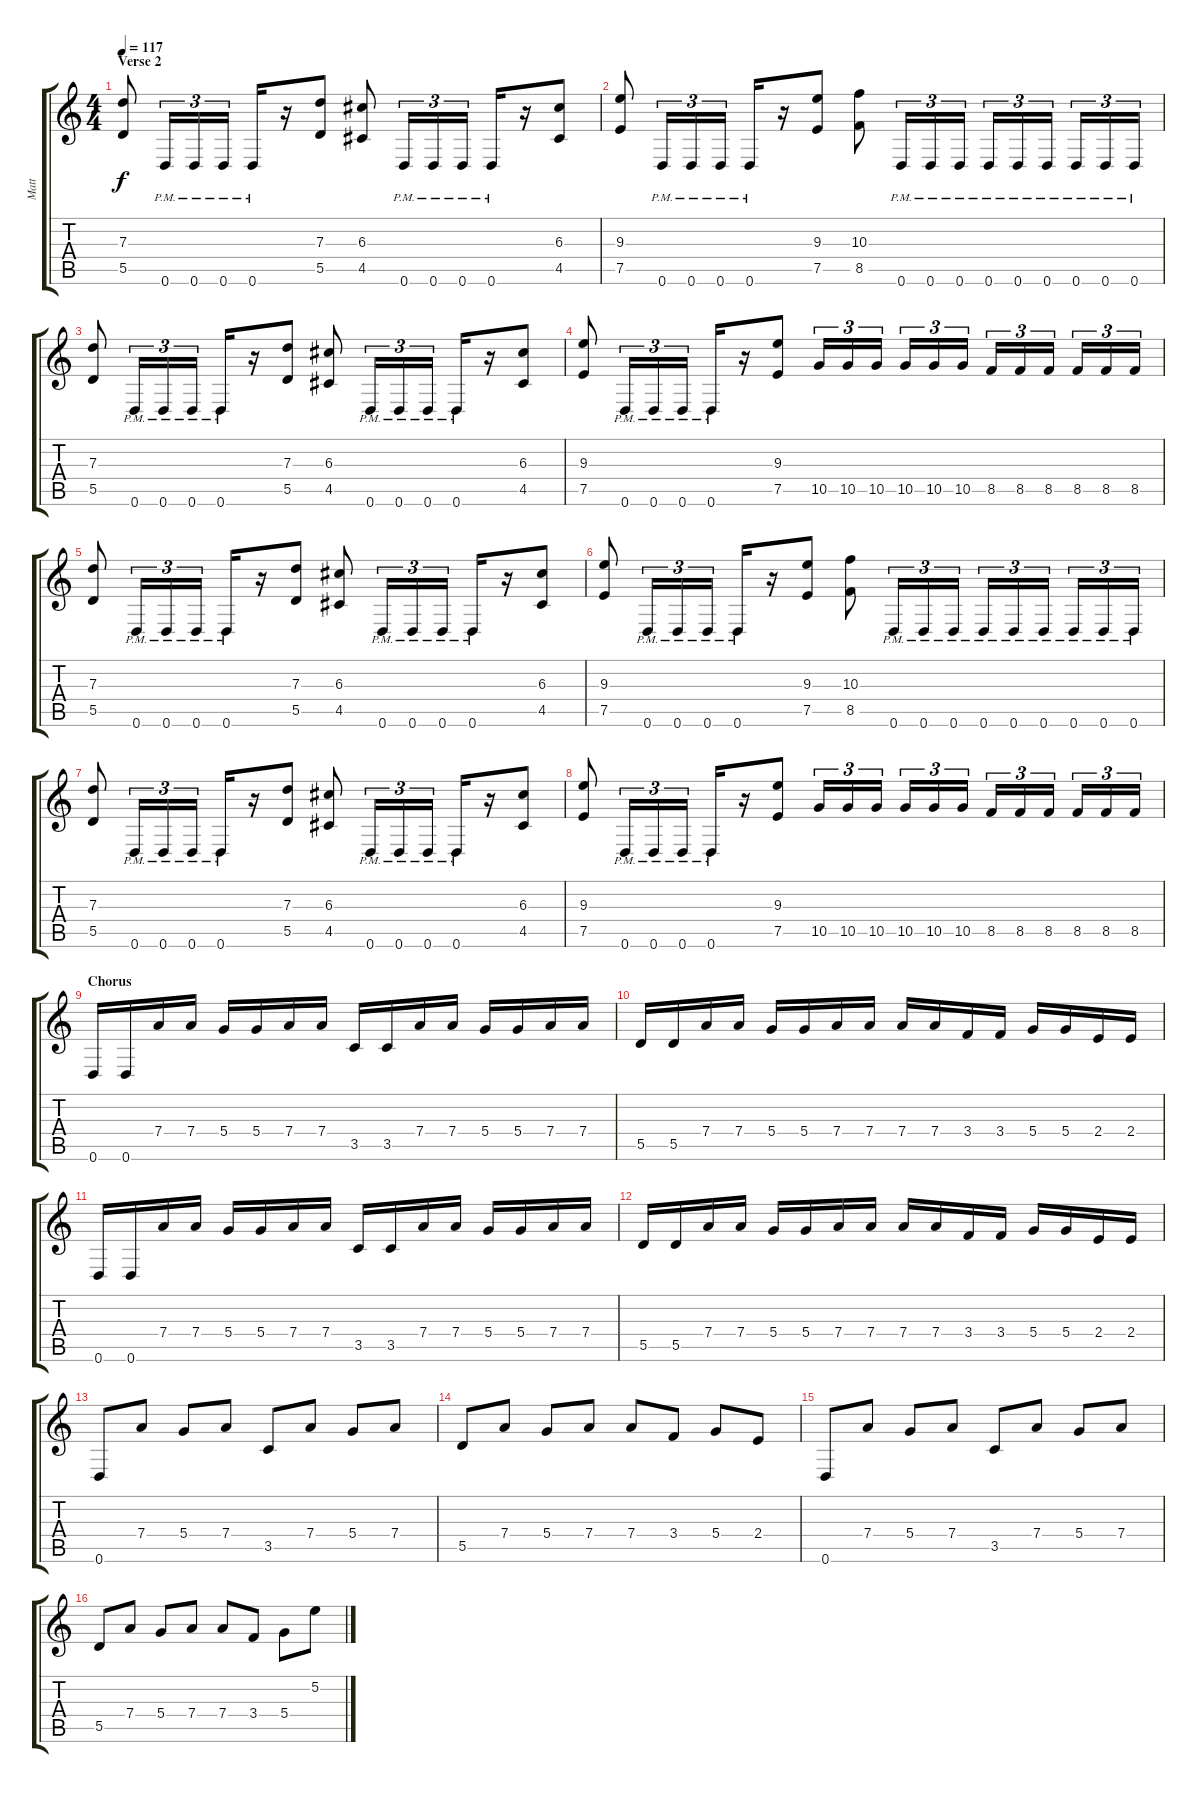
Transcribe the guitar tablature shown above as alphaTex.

\track ("Matt" "Matt") {instrument overdrivenguitar}
\staff {score tabs}
\tuning (E4 B3 G3 D3 A2 D2) {hide}
\ts (4 4)
\section ("" "Verse 2")
\tempo 117
\clef g2
\ks c
(7.3 5.5).8{dy f} 0.6{pm}.16{tu (3 2)} 0.6{pm}.16{tu (3 2)} 0.6{pm}.16{tu (3 2)} 0.6{pm}.16 r.16 (7.3 5.5).8 (6.3 4.5).8 0.6{pm}.16{tu (3 2)} 0.6{pm}.16{tu (3 2)} 0.6{pm}.16{tu (3 2)} 0.6{pm}.16 r.16 (6.3 4.5).8 |
(9.3 7.5).8 0.6{pm}.16{tu (3 2)} 0.6{pm}.16{tu (3 2)} 0.6{pm}.16{tu (3 2)} 0.6{pm}.16 r.16 (9.3 7.5).8 (10.3 8.5).8 0.6{pm}.16{tu (3 2)} 0.6{pm}.16{tu (3 2)} 0.6{pm}.16{tu (3 2)} 0.6{pm}.16{tu (3 2)} 0.6{pm}.16{tu (3 2)} 0.6{pm}.16{tu (3 2)} 0.6{pm}.16{tu (3 2)} 0.6{pm}.16{tu (3 2)} 0.6{pm}.16{tu (3 2)} |
(7.3 5.5).8 0.6{pm}.16{tu (3 2)} 0.6{pm}.16{tu (3 2)} 0.6{pm}.16{tu (3 2)} 0.6{pm}.16 r.16 (7.3 5.5).8 (6.3 4.5).8 0.6{pm}.16{tu (3 2)} 0.6{pm}.16{tu (3 2)} 0.6{pm}.16{tu (3 2)} 0.6{pm}.16 r.16 (6.3 4.5).8 |
(9.3 7.5).8 0.6{pm}.16{tu (3 2)} 0.6{pm}.16{tu (3 2)} 0.6{pm}.16{tu (3 2)} 0.6{pm}.16 r.16 (9.3 7.5).8 10.5.16{tu (3 2)} 10.5.16{tu (3 2)} 10.5.16{tu (3 2)} 10.5.16{tu (3 2)} 10.5.16{tu (3 2)} 10.5.16{tu (3 2)} 8.5.16{tu (3 2)} 8.5.16{tu (3 2)} 8.5.16{tu (3 2)} 8.5.16{tu (3 2)} 8.5.16{tu (3 2)} 8.5.16{tu (3 2)} |
(7.3 5.5).8 0.6{pm}.16{tu (3 2)} 0.6{pm}.16{tu (3 2)} 0.6{pm}.16{tu (3 2)} 0.6{pm}.16 r.16 (7.3 5.5).8 (6.3 4.5).8 0.6{pm}.16{tu (3 2)} 0.6{pm}.16{tu (3 2)} 0.6{pm}.16{tu (3 2)} 0.6{pm}.16 r.16 (6.3 4.5).8 |
(9.3 7.5).8 0.6{pm}.16{tu (3 2)} 0.6{pm}.16{tu (3 2)} 0.6{pm}.16{tu (3 2)} 0.6{pm}.16 r.16 (9.3 7.5).8 (10.3 8.5).8 0.6{pm}.16{tu (3 2)} 0.6{pm}.16{tu (3 2)} 0.6{pm}.16{tu (3 2)} 0.6{pm}.16{tu (3 2)} 0.6{pm}.16{tu (3 2)} 0.6{pm}.16{tu (3 2)} 0.6{pm}.16{tu (3 2)} 0.6{pm}.16{tu (3 2)} 0.6{pm}.16{tu (3 2)} |
(7.3 5.5).8 0.6{pm}.16{tu (3 2)} 0.6{pm}.16{tu (3 2)} 0.6{pm}.16{tu (3 2)} 0.6{pm}.16 r.16 (7.3 5.5).8 (6.3 4.5).8 0.6{pm}.16{tu (3 2)} 0.6{pm}.16{tu (3 2)} 0.6{pm}.16{tu (3 2)} 0.6{pm}.16 r.16 (6.3 4.5).8 |
(9.3 7.5).8 0.6{pm}.16{tu (3 2)} 0.6{pm}.16{tu (3 2)} 0.6{pm}.16{tu (3 2)} 0.6{pm}.16 r.16 (9.3 7.5).8 10.5.16{tu (3 2)} 10.5.16{tu (3 2)} 10.5.16{tu (3 2)} 10.5.16{tu (3 2)} 10.5.16{tu (3 2)} 10.5.16{tu (3 2)} 8.5.16{tu (3 2)} 8.5.16{tu (3 2)} 8.5.16{tu (3 2)} 8.5.16{tu (3 2)} 8.5.16{tu (3 2)} 8.5.16{tu (3 2)} |
\section ("" "Chorus")
0.6.16 0.6.16 7.4.16 7.4.16 5.4.16 5.4.16 7.4.16 7.4.16 3.5.16 3.5.16 7.4.16 7.4.16 5.4.16 5.4.16 7.4.16 7.4.16 |
5.5.16 5.5.16 7.4.16 7.4.16 5.4.16 5.4.16 7.4.16 7.4.16 7.4.16 7.4.16 3.4.16 3.4.16 5.4.16 5.4.16 2.4.16 2.4.16 |
0.6.16 0.6.16 7.4.16 7.4.16 5.4.16 5.4.16 7.4.16 7.4.16 3.5.16 3.5.16 7.4.16 7.4.16 5.4.16 5.4.16 7.4.16 7.4.16 |
5.5.16 5.5.16 7.4.16 7.4.16 5.4.16 5.4.16 7.4.16 7.4.16 7.4.16 7.4.16 3.4.16 3.4.16 5.4.16 5.4.16 2.4.16 2.4.16 |
0.6.8 7.4.8 5.4.8 7.4.8 3.5.8 7.4.8 5.4.8 7.4.8 |
5.5.8 7.4.8 5.4.8 7.4.8 7.4.8 3.4.8 5.4.8 2.4.8 |
0.6.8 7.4.8 5.4.8 7.4.8 3.5.8 7.4.8 5.4.8 7.4.8 |
5.5.8 7.4.8 5.4.8 7.4.8 7.4.8 3.4.8 5.4.8 5.2.8
